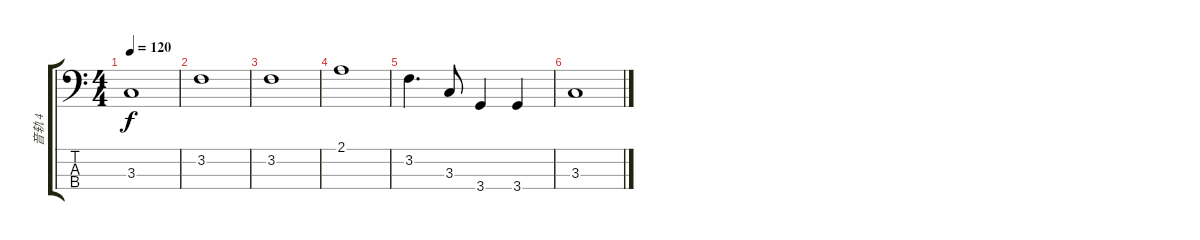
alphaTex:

\track ("音轨 4" "音轨 4") {instrument electricbassfinger}
\staff {score tabs}
\tuning (G2 D2 A1 E1) {hide}
\ts (4 4)
\tempo 120
\clef f4
\ks c
3.3.1{dy f} |
3.2.1 |
3.2.1 |
2.1.1 |
3.2.4{d} 3.3.8 3.4.4 3.4.4 |
3.3.1
